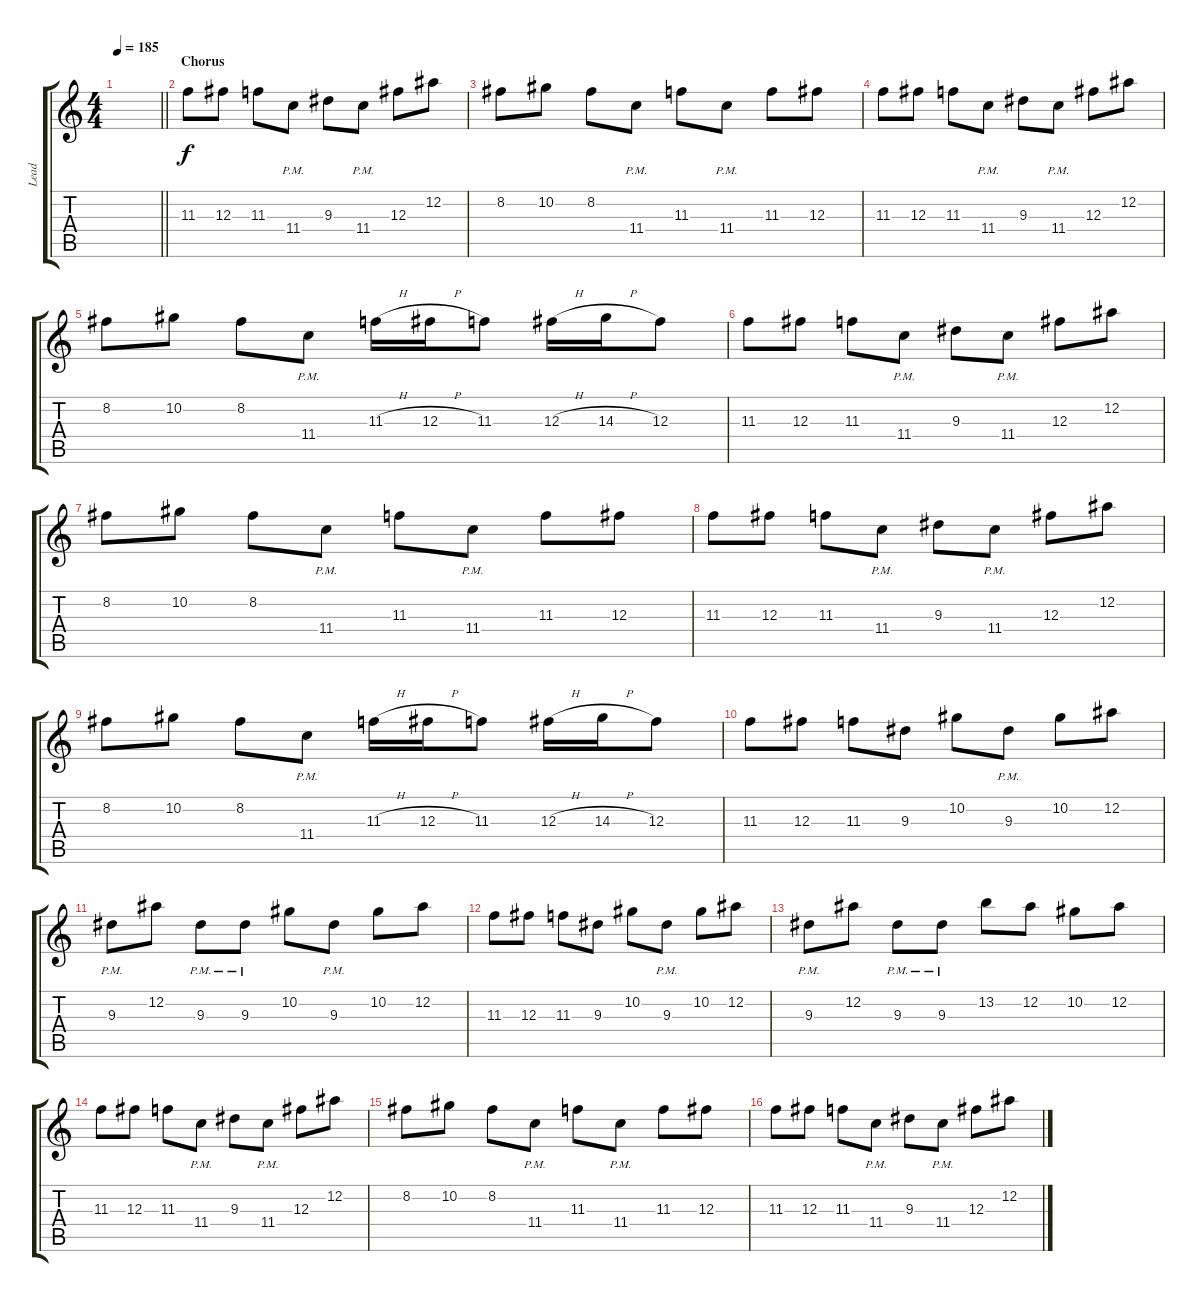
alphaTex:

\track ("Lead" "Lead") {instrument overdrivenguitar}
\staff {score tabs}
\tuning (Eb4 Bb3 Gb3 Db3 Ab2 Db2) {hide}
\ts (4 4)
\tempo 185
\clef g2
\barLineRight lightlight
\ks c
|
\section ("" "Chorus")
11.3.8 12.3.8 11.3.8 11.4{pm}.8 9.3.8 11.4{pm}.8 12.3.8 12.2.8 |
8.2.8 10.2.8 8.2.8 11.4{pm}.8 11.3.8 11.4{pm}.8 11.3.8 12.3.8 |
11.3.8 12.3.8 11.3.8 11.4{pm}.8 9.3.8 11.4{pm}.8 12.3.8 12.2.8 |
8.2.8 10.2.8 8.2.8 11.4{pm}.8 11.3{h}.16 12.3{h}.16 11.3.8 12.3{h}.16 14.3{h}.16 12.3.8 |
11.3.8 12.3.8 11.3.8 11.4{pm}.8 9.3.8 11.4{pm}.8 12.3.8 12.2.8 |
8.2.8 10.2.8 8.2.8 11.4{pm}.8 11.3.8 11.4{pm}.8 11.3.8 12.3.8 |
11.3.8 12.3.8 11.3.8 11.4{pm}.8 9.3.8 11.4{pm}.8 12.3.8 12.2.8 |
8.2.8 10.2.8 8.2.8 11.4{pm}.8 11.3{h}.16 12.3{h}.16 11.3.8 12.3{h}.16 14.3{h}.16 12.3.8 |
11.3.8 12.3.8 11.3.8 9.3.8 10.2.8 9.3{pm}.8 10.2.8 12.2.8 |
9.3{pm}.8 12.2.8 9.3{pm}.8 9.3{pm}.8 10.2.8 9.3{pm}.8 10.2.8 12.2.8 |
11.3.8 12.3.8 11.3.8 9.3.8 10.2.8 9.3{pm}.8 10.2.8 12.2.8 |
9.3{pm}.8 12.2.8 9.3{pm}.8 9.3{pm}.8 13.2.8 12.2.8 10.2.8 12.2.8 |
11.3.8 12.3.8 11.3.8 11.4{pm}.8 9.3.8 11.4{pm}.8 12.3.8 12.2.8 |
8.2.8 10.2.8 8.2.8 11.4{pm}.8 11.3.8 11.4{pm}.8 11.3.8 12.3.8 |
11.3.8 12.3.8 11.3.8 11.4{pm}.8 9.3.8 11.4{pm}.8 12.3.8 12.2.8
